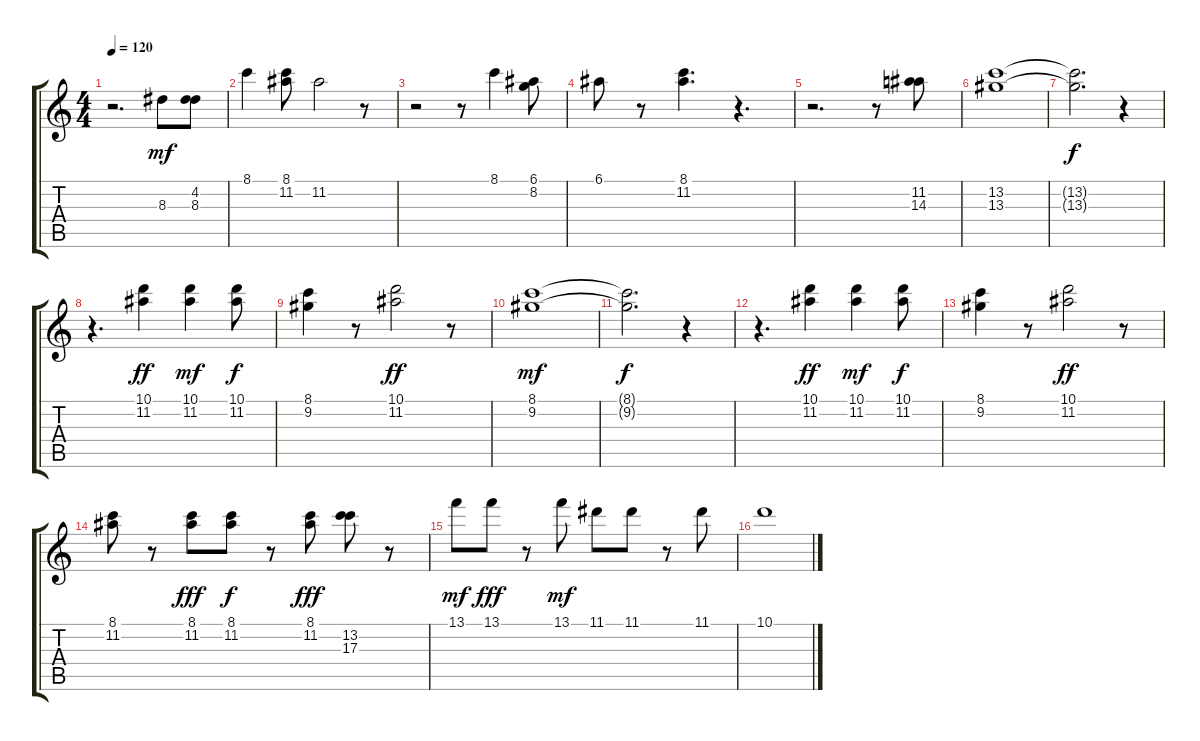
\track "" {instrument electricguitarjazz}
\staff {score tabs}
\tuning (E4 B3 G3 D3 A2 E2) {hide}
\ts (4 4)
\tempo 120
\clef g2
\ks c
r.2{d dy mf} 8.3.8 (4.2 8.3).8 |
8.1.4 (8.1 11.2).8 11.2.2 r.8 |
r.2 r.8 8.1.4 (6.1 8.2).8 |
6.1.8 r.8 (8.1 11.2).4{d} r.4{d} |
r.2{d} r.8 (11.2 14.3).8 |
(13.2 13.3).1 |
(13.2{t} 13.3{t}).2{d dy f} r.4 |
r.4{d} (10.1 11.2).4{dy ff} (10.1 11.2).4{dy mf} (10.1 11.2).8{dy f} |
(8.1 9.2).4 r.8 (10.1 11.2).2{dy ff} r.8 |
(8.1 9.2).1{dy mf} |
(8.1{t} 9.2{t}).2{d dy f} r.4 |
r.4{d} (10.1 11.2).4{dy ff} (10.1 11.2).4{dy mf} (10.1 11.2).8{dy f} |
(8.1 9.2).4 r.8 (10.1 11.2).2{dy ff} r.8 |
(8.1 11.2).8 r.8 (8.1 11.2).8{dy fff} (8.1 11.2).8{dy f} r.8 (8.1 11.2).8{dy fff} (13.2 17.3).8 r.8 |
13.1.8{dy mf} 13.1.8{dy fff} r.8 13.1.8{dy mf} 11.1.8 11.1.8 r.8 11.1.8 |
10.1.1
